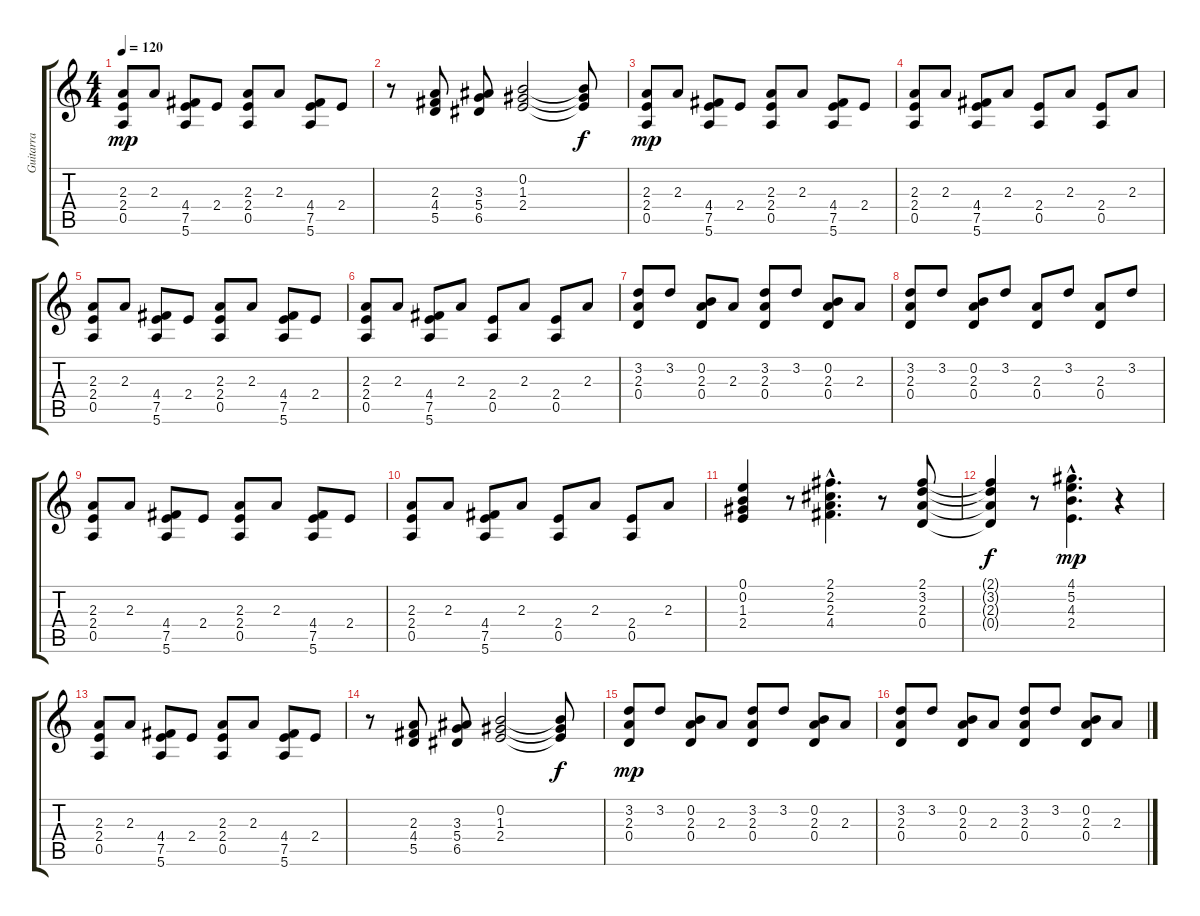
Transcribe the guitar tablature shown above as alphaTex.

\track ("Guitarra" "Guitarra") {instrument distortionguitar}
\staff {score tabs}
\tuning (E4 B3 G3 D3 A2 E2) {hide}
\ts (4 4)
\tempo 120
\clef g2
\ks c
(2.3 2.4 0.5).8{dy mp} 2.3.8 (4.4 7.5 5.6).8 2.4.8 (2.3 2.4 0.5).8 2.3.8 (4.4 7.5 5.6).8 2.4.8 |
r.8 (2.3 4.4 5.5).8 (3.3 5.4 6.5).8 (0.2 1.3 2.4).2 (0.2{t} 1.3{t} 2.4{t}).8{dy f} |
(2.3 2.4 0.5).8{dy mp} 2.3.8 (4.4 7.5 5.6).8 2.4.8 (2.3 2.4 0.5).8 2.3.8 (4.4 7.5 5.6).8 2.4.8 |
(2.3 2.4 0.5).8 2.3.8 (4.4 7.5 5.6).8 2.3.8 (2.4 0.5).8 2.3.8 (2.4 0.5).8 2.3.8 |
(2.3 2.4 0.5).8 2.3.8 (4.4 7.5 5.6).8 2.4.8 (2.3 2.4 0.5).8 2.3.8 (4.4 7.5 5.6).8 2.4.8 |
(2.3 2.4 0.5).8 2.3.8 (4.4 7.5 5.6).8 2.3.8 (2.4 0.5).8 2.3.8 (2.4 0.5).8 2.3.8 |
(3.2 2.3 0.4).8 3.2.8 (0.2 2.3 0.4).8 2.3.8 (3.2 2.3 0.4).8 3.2.8 (0.2 2.3 0.4).8 2.3.8 |
(3.2 2.3 0.4).8 3.2.8 (0.2 2.3 0.4).8 3.2.8 (2.3 0.4).8 3.2.8 (2.3 0.4).8 3.2.8 |
(2.3 2.4 0.5).8 2.3.8 (4.4 7.5 5.6).8 2.4.8 (2.3 2.4 0.5).8 2.3.8 (4.4 7.5 5.6).8 2.4.8 |
(2.3 2.4 0.5).8 2.3.8 (4.4 7.5 5.6).8 2.3.8 (2.4 0.5).8 2.3.8 (2.4 0.5).8 2.3.8 |
(0.1 0.2 1.3 2.4).4 r.8 (2.1{hac} 2.2{hac} 2.3{hac} 4.4{hac}).4{d} r.8 (2.1 3.2 2.3 0.4).8 |
(2.1{t} 3.2{t} 2.3{t} 0.4{t}).4{dy f} r.8 (4.1{hac} 5.2{hac} 4.3{hac} 2.4{hac}).4{d dy mp} r.4 |
(2.3 2.4 0.5).8 2.3.8 (4.4 7.5 5.6).8 2.4.8 (2.3 2.4 0.5).8 2.3.8 (4.4 7.5 5.6).8 2.4.8 |
r.8 (2.3 4.4 5.5).8 (3.3 5.4 6.5).8 (0.2 1.3 2.4).2 (0.2{t} 1.3{t} 2.4{t}).8{dy f} |
(3.2 2.3 0.4).8{dy mp} 3.2.8 (0.2 2.3 0.4).8 2.3.8 (3.2 2.3 0.4).8 3.2.8 (0.2 2.3 0.4).8 2.3.8 |
(3.2 2.3 0.4).8 3.2.8 (0.2 2.3 0.4).8 2.3.8 (3.2 2.3 0.4).8 3.2.8 (0.2 2.3 0.4).8 2.3.8
